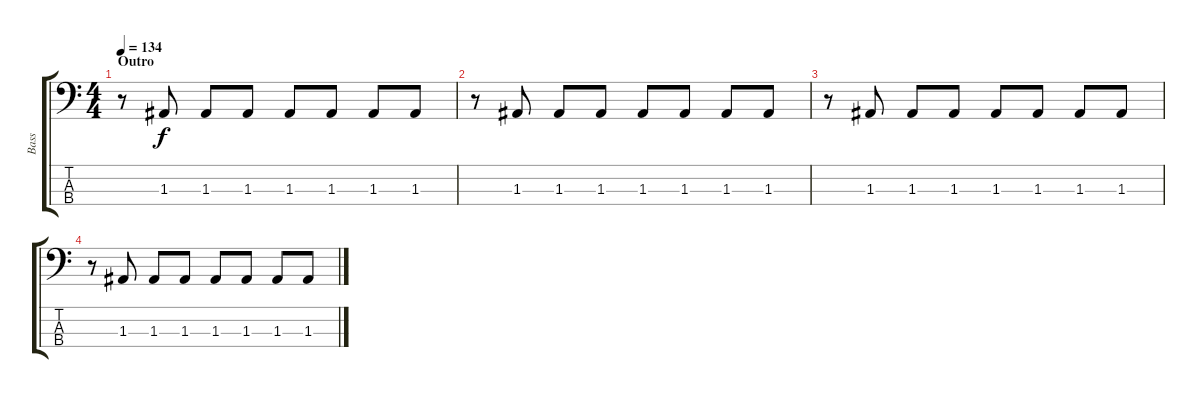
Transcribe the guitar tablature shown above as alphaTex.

\track ("Bass" "Bass") {instrument electricbassfinger}
\staff {score tabs}
\tuning (G2 D2 A1 D1) {hide}
\ts (4 4)
\section ("" "Outro")
\tempo 134
\clef f4
\ks c
r.8{dy f} 1.3.8 1.3.8 1.3.8 1.3.8 1.3.8 1.3.8 1.3.8 |
r.8 1.3.8 1.3.8 1.3.8 1.3.8 1.3.8 1.3.8 1.3.8 |
r.8 1.3.8 1.3.8 1.3.8 1.3.8 1.3.8 1.3.8 1.3.8 |
r.8 1.3.8 1.3.8 1.3.8 1.3.8 1.3.8 1.3.8 1.3.8
